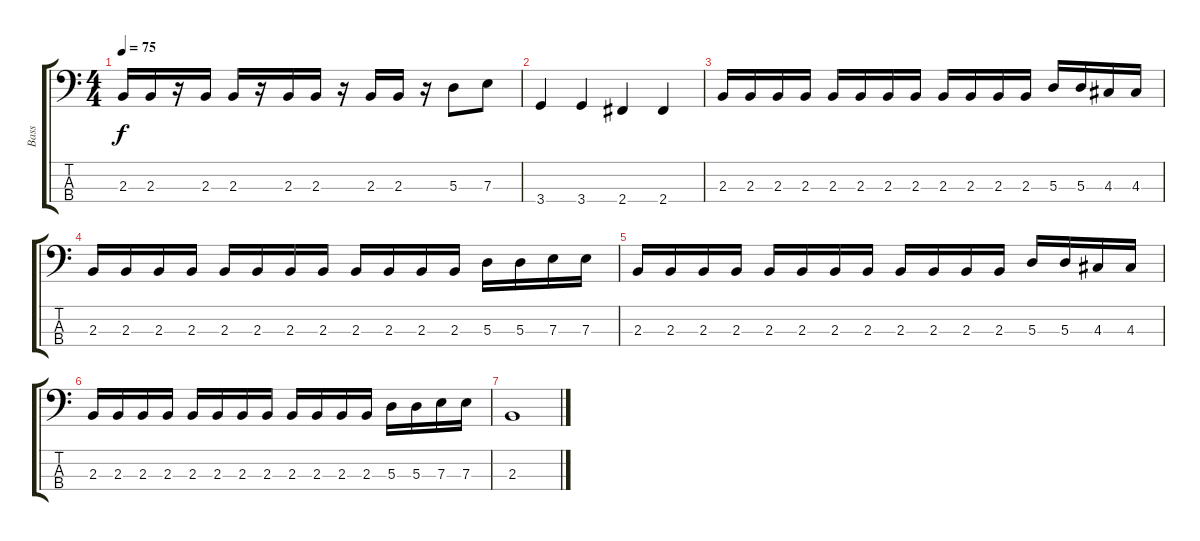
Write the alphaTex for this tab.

\track ("Bass" "Bass") {instrument electricbassfinger}
\staff {score tabs}
\tuning (G2 D2 A1 E1) {hide}
\ts (4 4)
\tempo 75
\clef f4
\ks c
2.3.16{dy f} 2.3.16 r.16 2.3.16 2.3.16 r.16 2.3.16 2.3.16 r.16 2.3.16 2.3.16 r.16 5.3.8 7.3.8 |
3.4.4 3.4.4 2.4.4 2.4.4 |
2.3.16 2.3.16 2.3.16 2.3.16 2.3.16 2.3.16 2.3.16 2.3.16 2.3.16 2.3.16 2.3.16 2.3.16 5.3.16 5.3.16 4.3.16 4.3.16 |
2.3.16 2.3.16 2.3.16 2.3.16 2.3.16 2.3.16 2.3.16 2.3.16 2.3.16 2.3.16 2.3.16 2.3.16 5.3.16 5.3.16 7.3.16 7.3.16 |
2.3.16 2.3.16 2.3.16 2.3.16 2.3.16 2.3.16 2.3.16 2.3.16 2.3.16 2.3.16 2.3.16 2.3.16 5.3.16 5.3.16 4.3.16 4.3.16 |
2.3.16 2.3.16 2.3.16 2.3.16 2.3.16 2.3.16 2.3.16 2.3.16 2.3.16 2.3.16 2.3.16 2.3.16 5.3.16 5.3.16 7.3.16 7.3.16 |
2.3.1
